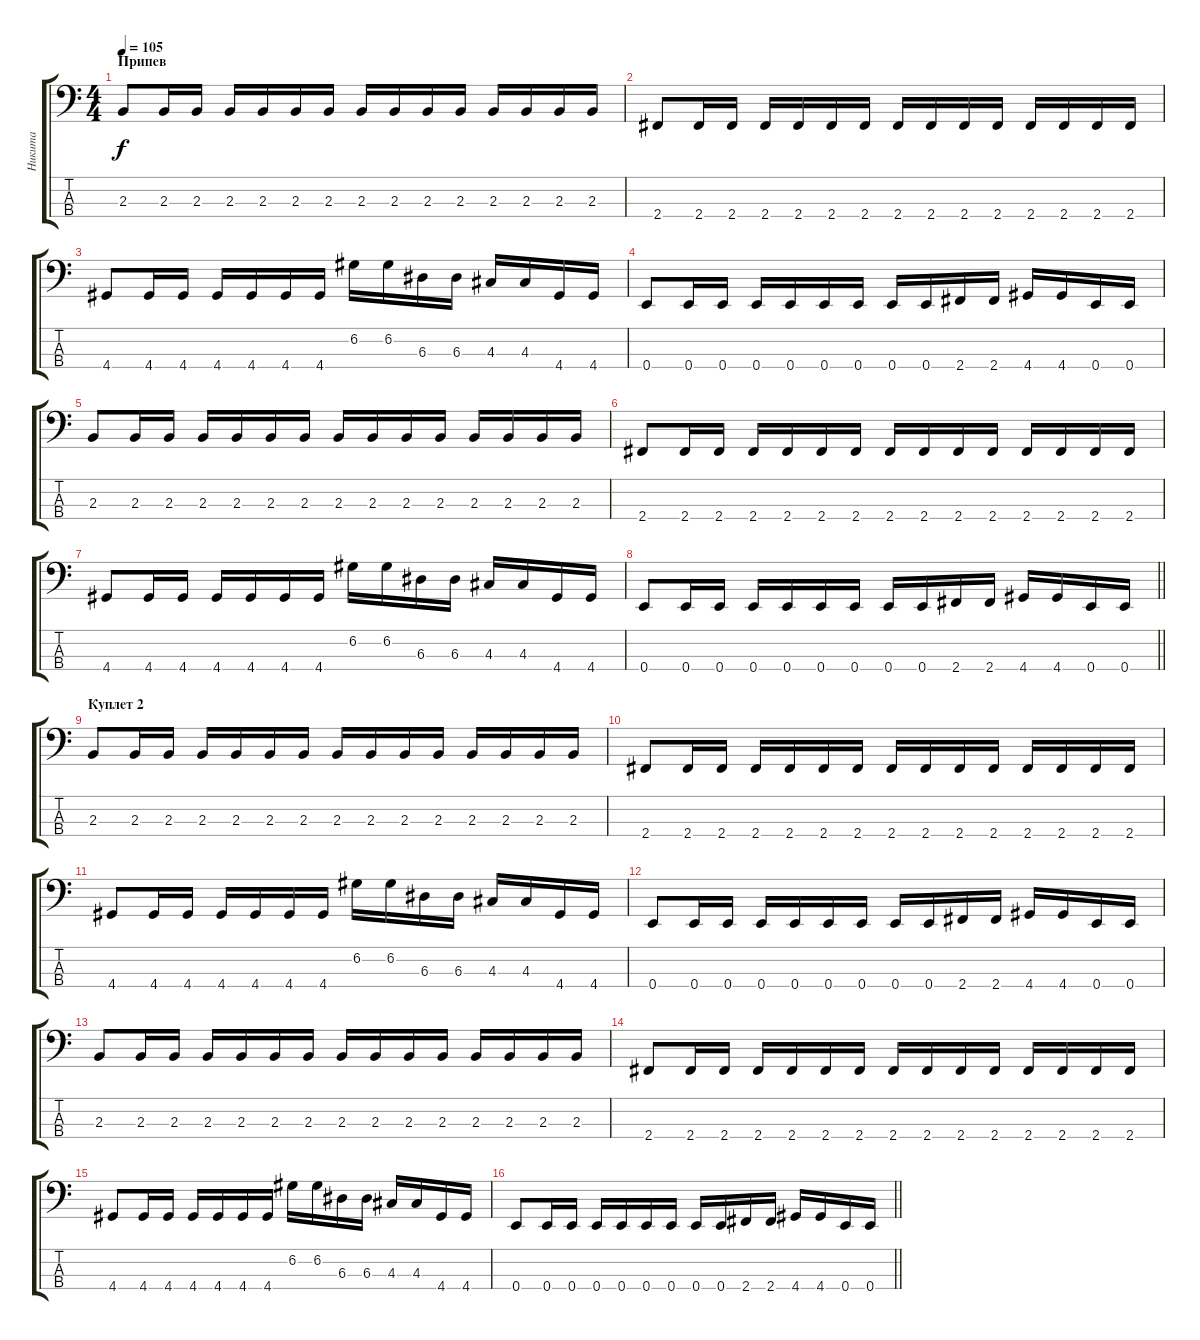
\track ("Никита" "Никита") {instrument electricbasspick}
\staff {score tabs}
\tuning (G2 D2 A1 E1) {hide}
\ts (4 4)
\section ("" "Припев")
\tempo 105
\clef f4
\ks c
2.3.8{dy f} 2.3.16 2.3.16 2.3.16 2.3.16 2.3.16 2.3.16 2.3.16 2.3.16 2.3.16 2.3.16 2.3.16 2.3.16 2.3.16 2.3.16 |
2.4.8 2.4.16 2.4.16 2.4.16 2.4.16 2.4.16 2.4.16 2.4.16 2.4.16 2.4.16 2.4.16 2.4.16 2.4.16 2.4.16 2.4.16 |
4.4.8 4.4.16 4.4.16 4.4.16 4.4.16 4.4.16 4.4.16 6.2.16 6.2.16 6.3.16 6.3.16 4.3.16 4.3.16 4.4.16 4.4.16 |
0.4.8 0.4.16 0.4.16 0.4.16 0.4.16 0.4.16 0.4.16 0.4.16 0.4.16 2.4.16 2.4.16 4.4.16 4.4.16 0.4.16 0.4.16 |
2.3.8 2.3.16 2.3.16 2.3.16 2.3.16 2.3.16 2.3.16 2.3.16 2.3.16 2.3.16 2.3.16 2.3.16 2.3.16 2.3.16 2.3.16 |
2.4.8 2.4.16 2.4.16 2.4.16 2.4.16 2.4.16 2.4.16 2.4.16 2.4.16 2.4.16 2.4.16 2.4.16 2.4.16 2.4.16 2.4.16 |
4.4.8 4.4.16 4.4.16 4.4.16 4.4.16 4.4.16 4.4.16 6.2.16 6.2.16 6.3.16 6.3.16 4.3.16 4.3.16 4.4.16 4.4.16 |
\barLineRight lightlight
0.4.8 0.4.16 0.4.16 0.4.16 0.4.16 0.4.16 0.4.16 0.4.16 0.4.16 2.4.16 2.4.16 4.4.16 4.4.16 0.4.16 0.4.16 |
\section ("" "Куплет 2")
2.3.8 2.3.16 2.3.16 2.3.16 2.3.16 2.3.16 2.3.16 2.3.16 2.3.16 2.3.16 2.3.16 2.3.16 2.3.16 2.3.16 2.3.16 |
2.4.8 2.4.16 2.4.16 2.4.16 2.4.16 2.4.16 2.4.16 2.4.16 2.4.16 2.4.16 2.4.16 2.4.16 2.4.16 2.4.16 2.4.16 |
4.4.8 4.4.16 4.4.16 4.4.16 4.4.16 4.4.16 4.4.16 6.2.16 6.2.16 6.3.16 6.3.16 4.3.16 4.3.16 4.4.16 4.4.16 |
0.4.8 0.4.16 0.4.16 0.4.16 0.4.16 0.4.16 0.4.16 0.4.16 0.4.16 2.4.16 2.4.16 4.4.16 4.4.16 0.4.16 0.4.16 |
2.3.8 2.3.16 2.3.16 2.3.16 2.3.16 2.3.16 2.3.16 2.3.16 2.3.16 2.3.16 2.3.16 2.3.16 2.3.16 2.3.16 2.3.16 |
2.4.8 2.4.16 2.4.16 2.4.16 2.4.16 2.4.16 2.4.16 2.4.16 2.4.16 2.4.16 2.4.16 2.4.16 2.4.16 2.4.16 2.4.16 |
4.4.8 4.4.16 4.4.16 4.4.16 4.4.16 4.4.16 4.4.16 6.2.16 6.2.16 6.3.16 6.3.16 4.3.16 4.3.16 4.4.16 4.4.16 |
\barLineRight lightlight
0.4.8 0.4.16 0.4.16 0.4.16 0.4.16 0.4.16 0.4.16 0.4.16 0.4.16 2.4.16 2.4.16 4.4.16 4.4.16 0.4.16 0.4.16
